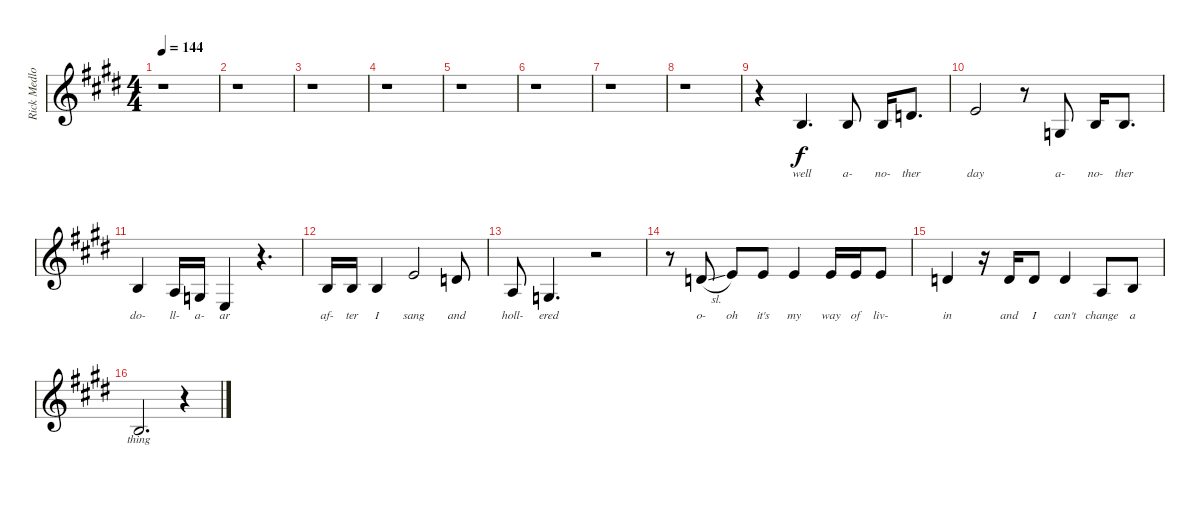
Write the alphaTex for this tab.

\track ("Rick Medlocke Vocals" "Rick Medlo") {instrument violin}
\staff {score}
\tuning (E4 B3 G3 D3 A2 E2) {hide}
\ts (4 4)
\tempo 144
\clef g2
\ks c#minor
r.1{dy f} |
r.1 |
r.1 |
r.1 |
r.1 |
r.1 |
r.1 |
r.1 |
r.4 4.3.4{d lyrics (0 "well") lyrics (1 "") lyrics (2 "") lyrics (3 "") lyrics (4 "")} 4.3.8{lyrics (0 "a-") lyrics (1 "") lyrics (2 "") lyrics (3 "") lyrics (4 "")} 4.3.16{lyrics (0 "no-") lyrics (1 "") lyrics (2 "") lyrics (3 "") lyrics (4 "")} 3.2.8{d lyrics (0 "ther") lyrics (1 "") lyrics (2 "") lyrics (3 "") lyrics (4 "")} |
5.2.2{lyrics (0 "day") lyrics (1 "") lyrics (2 "") lyrics (3 "") lyrics (4 "")} r.8 0.3.8{lyrics (0 "a-") lyrics (1 "") lyrics (2 "") lyrics (3 "") lyrics (4 "")} 4.3.16{lyrics (0 "no-") lyrics (1 "") lyrics (2 "") lyrics (3 "") lyrics (4 "")} 4.3.8{d lyrics (0 "ther") lyrics (1 "") lyrics (2 "") lyrics (3 "") lyrics (4 "")} |
4.3.4{lyrics (0 "do-") lyrics (1 "") lyrics (2 "") lyrics (3 "") lyrics (4 "")} 2.3.16{lyrics (0 "ll-") lyrics (1 "") lyrics (2 "") lyrics (3 "") lyrics (4 "")} 0.3.16{lyrics (0 "a-") lyrics (1 "") lyrics (2 "") lyrics (3 "") lyrics (4 "")} 2.4.4{lyrics (0 "ar") lyrics (1 "") lyrics (2 "") lyrics (3 "") lyrics (4 "")} r.4{d} |
4.3.16{lyrics (0 "af-") lyrics (1 "") lyrics (2 "") lyrics (3 "") lyrics (4 "")} 4.3.16{lyrics (0 "ter") lyrics (1 "") lyrics (2 "") lyrics (3 "") lyrics (4 "")} 4.3.4{lyrics (0 "I") lyrics (1 "") lyrics (2 "") lyrics (3 "") lyrics (4 "")} 5.2.2{lyrics (0 "sang") lyrics (1 "") lyrics (2 "") lyrics (3 "") lyrics (4 "")} 3.2.8{lyrics (0 "and") lyrics (1 "") lyrics (2 "") lyrics (3 "") lyrics (4 "")} |
2.3.8{lyrics (0 "holl-") lyrics (1 "") lyrics (2 "") lyrics (3 "") lyrics (4 "")} 0.3.4{d lyrics (0 "ered") lyrics (1 "") lyrics (2 "") lyrics (3 "") lyrics (4 "")} r.2 |
r.8 3.2{sl}.8{lyrics (0 "o-") lyrics (1 "") lyrics (2 "") lyrics (3 "") lyrics (4 "")} 5.2.8{lyrics (0 "oh") lyrics (1 "") lyrics (2 "") lyrics (3 "") lyrics (4 "")} 5.2.8{lyrics (0 "it's") lyrics (1 "") lyrics (2 "") lyrics (3 "") lyrics (4 "")} 5.2.4{lyrics (0 "my") lyrics (1 "") lyrics (2 "") lyrics (3 "") lyrics (4 "")} 5.2.16{lyrics (0 "way") lyrics (1 "") lyrics (2 "") lyrics (3 "") lyrics (4 "")} 5.2.16{lyrics (0 "of") lyrics (1 "") lyrics (2 "") lyrics (3 "") lyrics (4 "")} 5.2.8{lyrics (0 "liv-") lyrics (1 "") lyrics (2 "") lyrics (3 "") lyrics (4 "")} |
3.2.4{lyrics (0 "in") lyrics (1 "") lyrics (2 "") lyrics (3 "") lyrics (4 "")} r.16 3.2.16{lyrics (0 "and") lyrics (1 "") lyrics (2 "") lyrics (3 "") lyrics (4 "")} 3.2.8{lyrics (0 "I") lyrics (1 "") lyrics (2 "") lyrics (3 "") lyrics (4 "")} 3.2.4{lyrics (0 "can't") lyrics (1 "") lyrics (2 "") lyrics (3 "") lyrics (4 "")} 2.3.8{lyrics (0 "change") lyrics (1 "") lyrics (2 "") lyrics (3 "") lyrics (4 "")} 4.3.8{lyrics (0 "a") lyrics (1 "") lyrics (2 "") lyrics (3 "") lyrics (4 "")} |
4.3.2{d lyrics (0 "thing") lyrics (1 "") lyrics (2 "") lyrics (3 "") lyrics (4 "")} r.4
